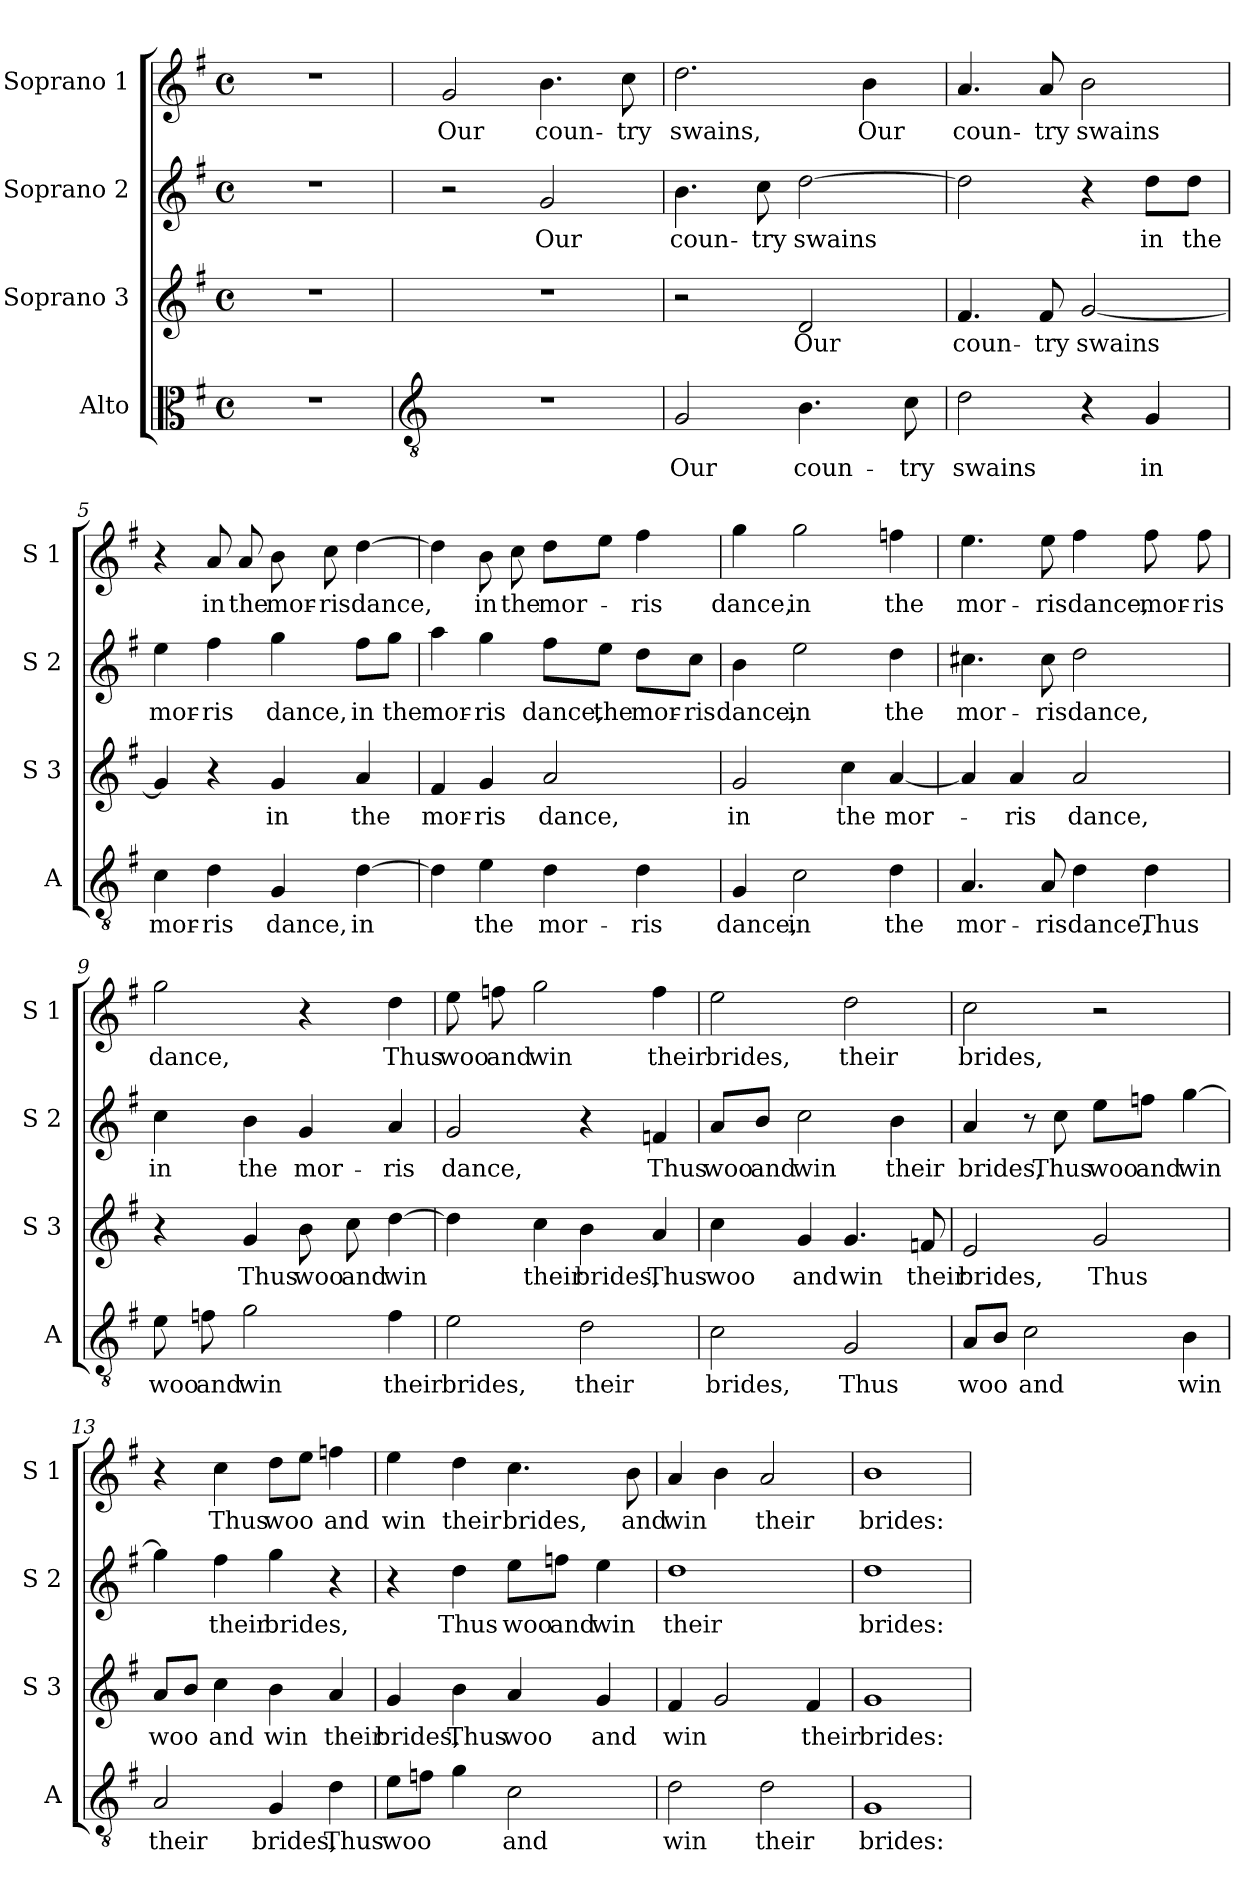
**kern	**text	**kern	**text	**kern	**text	**kern	**text
*part4	*part4	*part3	*part3	*part2	*part2	*part1	*part1
*staff4	*staff4	*staff3	*staff3	*staff2	*staff2	*staff1	*staff1
*I"Alto	*	*I"Soprano 3	*	*I"Soprano 2	*	*I"Soprano 1	*
*I'A	*	*I'S 3	*	*I'S 2	*	*I'S 1	*
*clefC3	*	*clefG2	*	*clefG2	*	*clefG2	*
*k[f#]	*	*k[f#]	*	*k[f#]	*	*k[f#]	*
*G:	*	*G:	*	*G:	*	*G:	*
*M4/4	*	*M4/4	*	*M4/4	*	*M4/4	*
*met(c)	*	*met(c)	*	*met(c)	*	*met(c)	*
=1	=1	=1	=1	=1	=1	=1	=1
1r	.	1r	.	1r	.	1r	.
=2	=2	=2	=2	=2	=2	=2	=2
*clefGv2	*	*	*	*	*	*	*
!	!	!	!	!	!	!	!LO:LY:b
1r	.	1r	.	2r	.	2g/	Our
!	!	!	!	!	!LO:LY:b	!	!LO:LY:b
.	.	.	.	2g/	Our	4.b\	coun-
!	!	!	!	!	!	!	!LO:LY:b
.	.	.	.	.	.	8cc\	-try
=3	=3	=3	=3	=3	=3	=3	=3
!	!LO:LY:b	!	!	!	!LO:LY:b	!	!LO:LY:b
2G/	Our	2r	.	4.b\	coun-	2.dd\	swains,
!	!	!	!	!	!LO:LY:b	!	!
.	.	.	.	8cc\	-try	.	.
!	!LO:LY:b	!	!LO:LY:b	!	!LO:LY:b	!	!
4.B\	coun-	2d/	Our	[2dd\	swains	.	.
!	!	!	!	!	!	!	!LO:LY:b
.	.	.	.	.	.	4b\	Our
!	!LO:LY:b	!	!	!	!	!	!
8c\	-try	.	.	.	.	.	.
=4	=4	=4	=4	=4	=4	=4	=4
!	!LO:LY:b	!	!LO:LY:b	!	!	!	!LO:LY:b
2d\	swains	4.f#/	coun-	2dd\]	.	4.a/	coun-
!	!	!	!LO:LY:b	!	!	!	!LO:LY:b
.	.	8f#/	-try	.	.	8a/	-try
!	!	!	!LO:LY:b	!	!	!	!LO:LY:b
4r	.	[2g/	swains	4r	.	2b\	swains
!	!LO:LY:b	!	!	!	!LO:LY:b	!	!
4G/	in	.	.	8dd\L	in	.	.
!	!	!	!	!	!LO:LY:b	!	!
.	.	.	.	8dd\J	the	.	.
=5	=5	=5	=5	=5	=5	=5	=5
!	!LO:LY:b	!	!	!	!LO:LY:b	!	!
4c\	mor-	4g/]	.	4ee\	mor-	4r	.
!	!LO:LY:b	!	!	!	!LO:LY:b	!	!LO:LY:b
4d\	-ris	4r	.	4ff#\	-ris	8a/	in
!	!	!	!	!	!	!	!LO:LY:b
.	.	.	.	.	.	8a/	the
!	!LO:LY:b	!	!LO:LY:b	!	!LO:LY:b	!	!LO:LY:b
4G/	dance,	4g/	in	4gg\	dance,	8b\	mor-
!	!	!	!	!	!	!	!LO:LY:b
.	.	.	.	.	.	8cc\	-ris
!	!LO:LY:b	!	!LO:LY:b	!	!LO:LY:b	!	!LO:LY:b
[4d\	in	4a/	the	8ff#\L	in	[4dd\	dance,
!	!	!	!	!	!LO:LY:b	!	!
.	.	.	.	8gg\J	the	.	.
!!LO:LB:g=z
=6	=6	=6	=6	=6	=6	=6	=6
!	!	!	!LO:LY:b	!	!LO:LY:b	!	!
4d\]	.	4f#/	mor-	4aa\	mor-	4dd\]	.
!	!LO:LY:b	!	!LO:LY:b	!	!LO:LY:b	!	!LO:LY:b
4e\	the	4g/	-ris	4gg\	-ris	8b\	in
!	!	!	!	!	!	!	!LO:LY:b
.	.	.	.	.	.	8cc\	the
!	!LO:LY:b	!	!LO:LY:b	!	!LO:LY:b	!	!LO:LY:b
4d\	mor-	2a/	dance,	8ff#\L	dance,	8dd\L	mor-
!	!	!	!	!	!LO:LY:b	!	!
.	.	.	.	8ee\J	the	8ee\J	.
!	!LO:LY:b	!	!	!	!LO:LY:b	!	!LO:LY:b
4d\	-ris	.	.	8dd\L	mor-	4ff#\	-ris
!	!	!	!	!	!LO:LY:b	!	!
.	.	.	.	8cc\J	-ris	.	.
=7	=7	=7	=7	=7	=7	=7	=7
!	!LO:LY:b	!	!LO:LY:b	!	!LO:LY:b	!	!LO:LY:b
4G/	dance,	2g/	in	4b\	dance,	4gg\	dance,
!	!LO:LY:b	!	!	!	!LO:LY:b	!	!LO:LY:b
2c\	in	.	.	2ee\	in	2gg\	in
!	!	!	!LO:LY:b	!	!	!	!
.	.	4cc\	the	.	.	.	.
!	!LO:LY:b	!	!LO:LY:b	!	!LO:LY:b	!	!LO:LY:b
4d\	the	[4a/	mor-	4dd\	the	4ffn\	the
=8	=8	=8	=8	=8	=8	=8	=8
!	!LO:LY:b	!	!	!	!LO:LY:b	!	!LO:LY:b
4.A/	mor-	4a/]	.	4.cc#X\	mor-	4.ee\	mor-
!	!	!	!LO:LY:b	!	!	!	!
.	.	4a/	-ris	.	.	.	.
!	!LO:LY:b	!	!	!	!LO:LY:b	!	!LO:LY:b
8A/	-ris	.	.	8cc#\	-ris	8ee\	-ris
!	!LO:LY:b	!	!LO:LY:b	!	!LO:LY:b	!	!LO:LY:b
4d\	dance,	2a/	dance,	2dd\	dance,	4ff#\	dance,
!	!LO:LY:b	!	!	!	!	!	!LO:LY:b
4d\	Thus	.	.	.	.	8ff#\	mor-
!	!	!	!	!	!	!	!LO:LY:b
.	.	.	.	.	.	8ff#\	-ris
=9	=9	=9	=9	=9	=9	=9	=9
!	!LO:LY:b	!	!	!	!LO:LY:b	!	!LO:LY:b
8e\	woo	4r	.	4cc\	in	2gg\	dance,
!	!LO:LY:b	!	!	!	!	!	!
8fn\	and	.	.	.	.	.	.
!	!LO:LY:b	!	!LO:LY:b	!	!LO:LY:b	!	!
2g\	win	4g/	Thus	4b\	the	.	.
!	!	!	!LO:LY:b	!	!LO:LY:b	!	!
.	.	8b\	woo	4g/	mor-	4r	.
!	!	!	!LO:LY:b	!	!	!	!
.	.	8cc\	and	.	.	.	.
!	!LO:LY:b	!	!LO:LY:b	!	!LO:LY:b	!	!LO:LY:b
4f\	their	[4dd\	win	4a/	-ris	4dd\	Thus
!!LO:LB:g=z
=10	=10	=10	=10	=10	=10	=10	=10
!	!LO:LY:b	!	!	!	!LO:LY:b	!	!LO:LY:b
2e\	brides,	4dd\]	.	2g/	dance,	8ee\	woo
!	!	!	!	!	!	!	!LO:LY:b
.	.	.	.	.	.	8ffn\	and
!	!	!	!LO:LY:b	!	!	!	!LO:LY:b
.	.	4cc\	their	.	.	2gg\	win
!	!LO:LY:b	!	!LO:LY:b	!	!	!	!
2d\	their	4b\	brides,	4r	.	.	.
!	!	!	!LO:LY:b	!	!LO:LY:b	!	!LO:LY:b
.	.	4a/	Thus	4fn/	Thus	4ff\	their
=11	=11	=11	=11	=11	=11	=11	=11
!	!LO:LY:b	!	!LO:LY:b	!	!LO:LY:b	!	!LO:LY:b
2c\	brides,	4cc\	woo	8a/L	woo	2ee\	brides,
!	!	!	!	!	!LO:LY:b	!	!
.	.	.	.	8b/J	and	.	.
!	!	!	!LO:LY:b	!	!LO:LY:b	!	!
.	.	4g/	and	2cc\	win	.	.
!	!LO:LY:b	!	!LO:LY:b	!	!	!	!LO:LY:b
2G/	Thus	4.g/	win	.	.	2dd\	their
!	!	!	!	!	!LO:LY:b	!	!
.	.	.	.	4b\	their	.	.
!	!	!	!LO:LY:b	!	!	!	!
.	.	8fn/	their	.	.	.	.
=12	=12	=12	=12	=12	=12	=12	=12
!	!LO:LY:b	!	!LO:LY:b	!	!LO:LY:b	!	!LO:LY:b
8A/L	woo	2e/	brides,	4a/	brides,	2cc\	brides,
8B/J	.	.	.	.	.	.	.
!	!LO:LY:b	!	!	!	!	!	!
2c\	and	.	.	8r	.	.	.
!	!	!	!	!	!LO:LY:b	!	!
.	.	.	.	8cc\	Thus	.	.
!	!	!	!LO:LY:b	!	!LO:LY:b	!	!
.	.	2g/	Thus	8ee\L	woo	2r	.
!	!	!	!	!	!LO:LY:b	!	!
.	.	.	.	8ffn\J	and	.	.
!	!LO:LY:b	!	!	!	!LO:LY:b	!	!
4B\	win	.	.	[4gg\	win	.	.
=13	=13	=13	=13	=13	=13	=13	=13
!	!LO:LY:b	!	!LO:LY:b	!	!	!	!
2A/	their	8a/L	woo	4gg\]	.	4r	.
.	.	8b/J	.	.	.	.	.
!	!	!	!LO:LY:b	!	!LO:LY:b	!	!LO:LY:b
.	.	4cc\	and	4ff#\	their	4cc\	Thus
!	!LO:LY:b	!	!LO:LY:b	!	!LO:LY:b	!	!LO:LY:b
4G/	brides,	4b\	win	4gg\	brides,	8dd\L	woo
.	.	.	.	.	.	8ee\J	.
!	!LO:LY:b	!	!LO:LY:b	!	!	!	!LO:LY:b
4d\	Thus	4a/	their	4r	.	4ffn\	and
!!LO:PB:g=z
=14	=14	=14	=14	=14	=14	=14	=14
!	!LO:LY:b	!	!LO:LY:b	!	!	!	!LO:LY:b
8e\L	woo	4g/	brides,	4r	.	4ee\	win
8fn\J	.	.	.	.	.	.	.
!	!	!	!LO:LY:b	!	!LO:LY:b	!	!LO:LY:b
4g\	.	4b\	Thus	4dd\	Thus	4dd\	their
!	!LO:LY:b	!	!LO:LY:b	!	!LO:LY:b	!	!LO:LY:b
2c\	and	4a/	woo	8ee\L	woo	4.cc\	brides,
!	!	!	!	!	!LO:LY:b	!	!
.	.	.	.	8ffn\J	and	.	.
!	!	!	!LO:LY:b	!	!LO:LY:b	!	!
.	.	4g/	and	4ee\	win	.	.
!	!	!	!	!	!	!	!LO:LY:b
.	.	.	.	.	.	8b\	and
=15	=15	=15	=15	=15	=15	=15	=15
!	!LO:LY:b	!	!LO:LY:b	!	!LO:LY:b	!	!LO:LY:b
2d\	win	4f#/	win	1dd	their	4a/	win
.	.	2g/	.	.	.	4b\	.
!	!LO:LY:b	!	!	!	!	!	!LO:LY:b
2d\	their	.	.	.	.	2a/	their
!	!	!	!LO:LY:b	!	!	!	!
.	.	4f#/	their	.	.	.	.
=16	=16	=16	=16	=16	=16	=16	=16
!	!LO:LY:b	!	!LO:LY:b	!	!LO:LY:b	!	!LO:LY:b
1G	brides:	1g	brides:	1dd	brides:	1b	brides:
=	=	=	=	=	=	=	=
*-	*-	*-	*-	*-	*-	*-	*-
